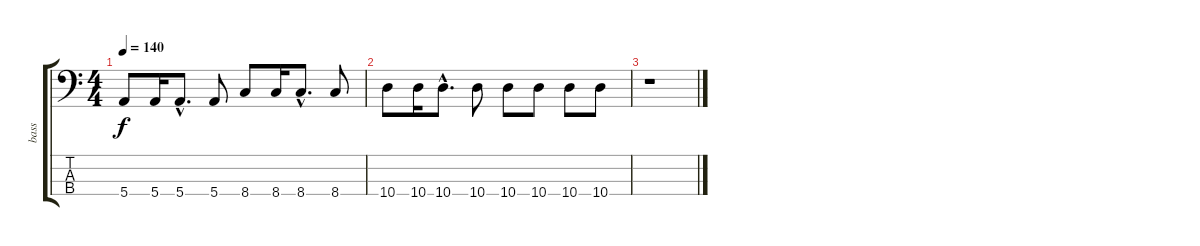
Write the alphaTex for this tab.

\track ("bass" "bass") {instrument electricbasspick}
\staff {score tabs}
\tuning (G2 D2 A1 E1) {hide}
\ts (4 4)
\tempo 140
\clef f4
\ks c
5.4.8{dy f} 5.4.16 5.4{hac}.8{d} 5.4.8 8.4.8 8.4.16 8.4{hac}.8{d} 8.4.8 |
10.4.8 10.4.16 10.4{hac}.8{d} 10.4.8 10.4.8 10.4.8 10.4.8 10.4.8 |
r.1
